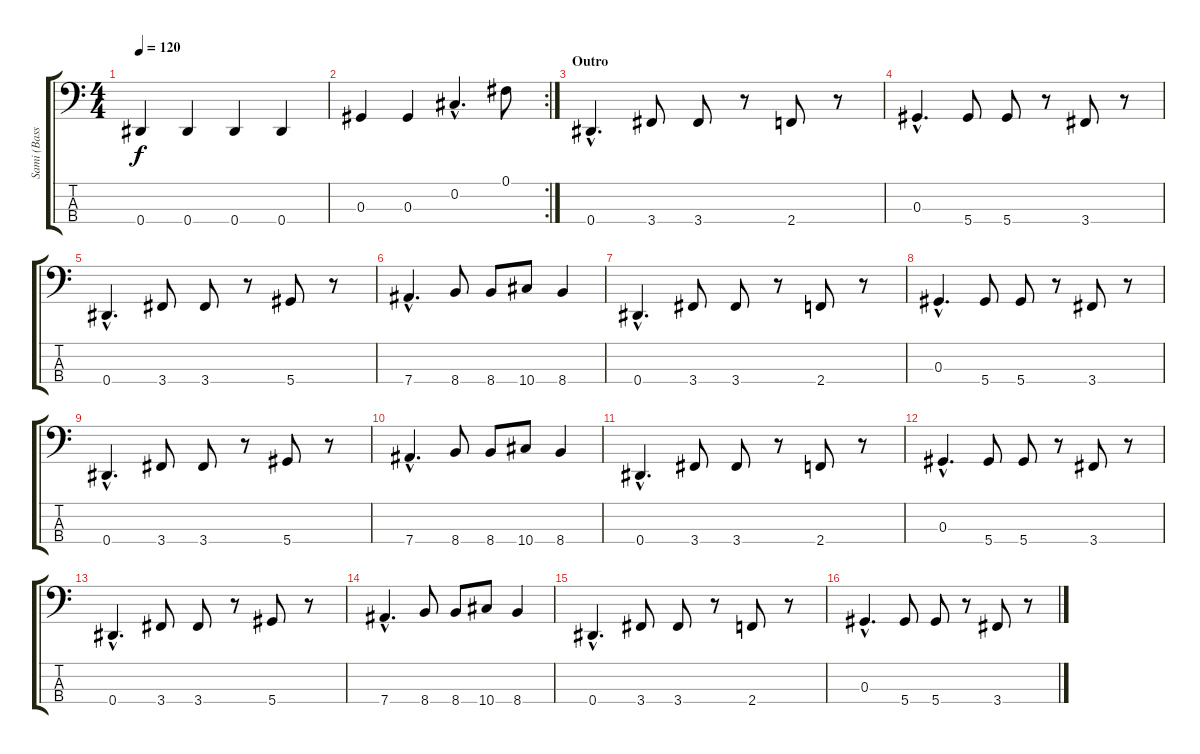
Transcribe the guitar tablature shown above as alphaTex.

\track ("Sami (Bass)" "Sami (Bass") {instrument electricbassfinger}
\staff {score tabs}
\tuning (Gb2 Db2 Ab1 Eb1) {hide}
\ts (4 4)
\tempo 120
\clef f4
\ks c
0.4.4{dy f} 0.4.4 0.4.4 0.4.4 |
\rc 2
0.3.4 0.3.4 0.2{hac}.4{d} 0.1.8 |
\section ("" "Outro")
0.4{hac}.4{d} 3.4.8 3.4.8 r.8 2.4.8 r.8 |
0.3{hac}.4{d} 5.4.8 5.4.8 r.8 3.4.8 r.8 |
0.4{hac}.4{d} 3.4.8 3.4.8 r.8 5.4.8 r.8 |
7.4{hac}.4{d} 8.4.8 8.4.8 10.4.8 8.4.4 |
0.4{hac}.4{d} 3.4.8 3.4.8 r.8 2.4.8 r.8 |
0.3{hac}.4{d} 5.4.8 5.4.8 r.8 3.4.8 r.8 |
0.4{hac}.4{d} 3.4.8 3.4.8 r.8 5.4.8 r.8 |
7.4{hac}.4{d} 8.4.8 8.4.8 10.4.8 8.4.4 |
0.4{hac}.4{d volume 11} 3.4.8 3.4.8 r.8 2.4.8 r.8 |
0.3{hac}.4{d} 5.4.8 5.4.8 r.8 3.4.8 r.8 |
0.4{hac}.4{d volume 9} 3.4.8 3.4.8 r.8 5.4.8 r.8 |
7.4{hac}.4{d} 8.4.8 8.4.8 10.4.8 8.4.4 |
0.4{hac}.4{d volume 7} 3.4.8 3.4.8 r.8 2.4.8 r.8 |
0.3{hac}.4{d} 5.4.8 5.4.8 r.8 3.4.8 r.8
